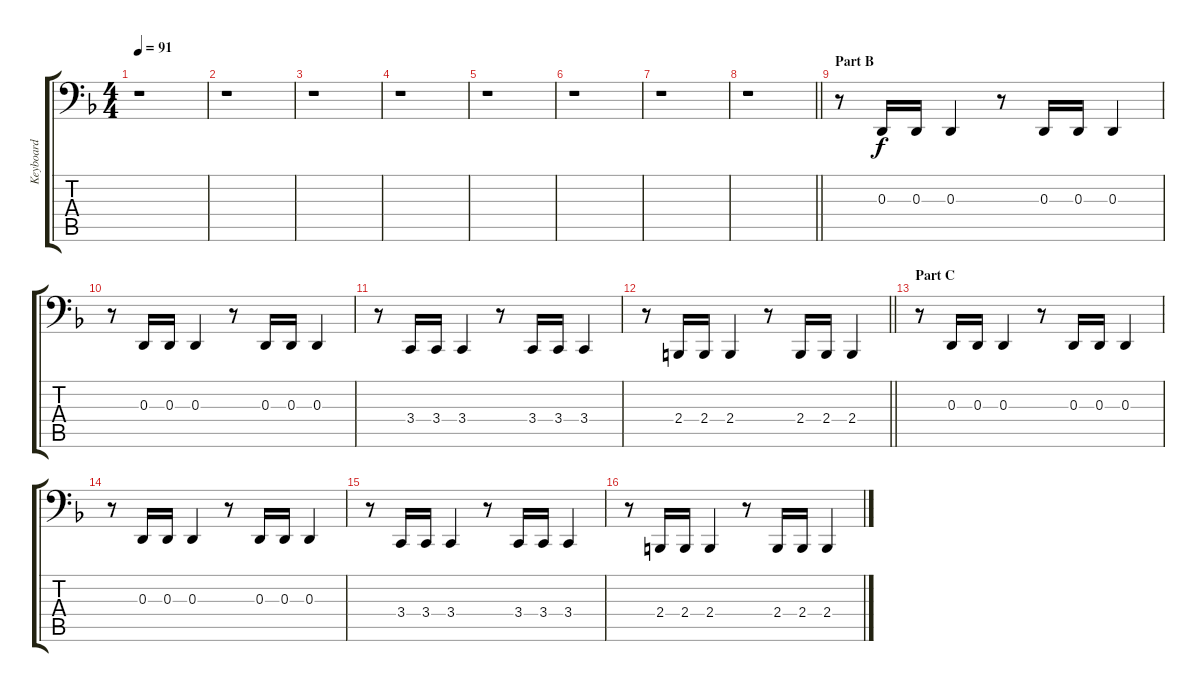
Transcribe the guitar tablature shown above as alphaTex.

\track ("Keyboard" "Keyboard") {instrument pad3polysynth}
\staff {score tabs}
\tuning (C3 G2 D2 A1 E1 B0) {hide}
\ts (4 4)
\tempo 91
\clef f4
\ks f
r.1{dy f} |
r.1 |
r.1 |
r.1 |
r.1 |
r.1 |
r.1 |
\barLineRight lightlight
r.1 |
\section ("" "Part B")
r.8 0.3.16 0.3.16 0.3.4 r.8 0.3.16 0.3.16 0.3.4 |
r.8 0.3.16 0.3.16 0.3.4 r.8 0.3.16 0.3.16 0.3.4 |
r.8 3.4.16 3.4.16 3.4.4 r.8 3.4.16 3.4.16 3.4.4 |
\barLineRight lightlight
r.8 2.4.16 2.4.16 2.4.4 r.8 2.4.16 2.4.16 2.4.4 |
\section ("" "Part C")
r.8 0.3.16 0.3.16 0.3.4 r.8 0.3.16 0.3.16 0.3.4 |
r.8 0.3.16 0.3.16 0.3.4 r.8 0.3.16 0.3.16 0.3.4 |
r.8 3.4.16 3.4.16 3.4.4 r.8 3.4.16 3.4.16 3.4.4 |
r.8 2.4.16 2.4.16 2.4.4 r.8 2.4.16 2.4.16 2.4.4
